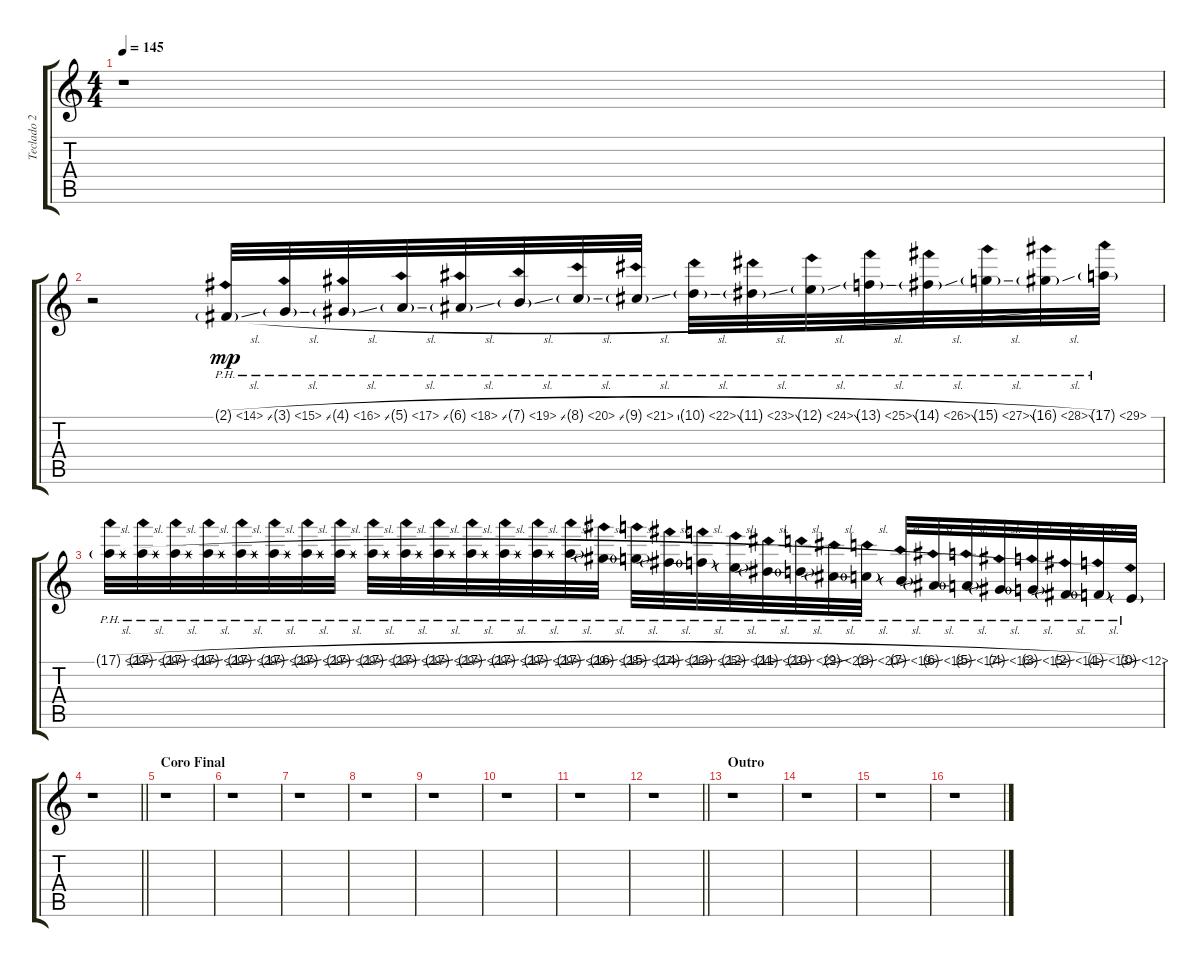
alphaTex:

\track ("Teclado 2" "Teclado 2") {instrument pad4choir}
\staff {score tabs}
\tuning (E4 B3 G3 D3 A2 E2) {hide}
\ts (4 4)
\tempo 145
\clef g2
\ks c
r.1{dy mp} |
r.2 2.1{ph 12 sl g}.32 3.1{ph 12 sl g}.32 4.1{ph 12 sl g}.32 5.1{ph 12 sl g}.32 6.1{ph 12 sl g}.32 7.1{ph 12 sl g}.32 8.1{ph 12 sl g}.32 9.1{ph 12 sl g}.32 10.1{ph 12 sl g}.32 11.1{ph 12 sl g}.32 12.1{ph 12 sl g}.32 13.1{ph 12 sl g}.32 14.1{ph 12 sl g}.32 15.1{ph 12 sl g}.32 16.1{ph 12 sl g}.32 17.1{ph 12 g}.32 |
17.1{ph 12 sl g}.32 17.1{ph 12 sl g}.32 17.1{ph 12 sl g}.32 17.1{ph 12 sl g}.32 17.1{ph 12 sl g}.32 17.1{ph 12 sl g}.32 17.1{ph 12 sl g}.32 17.1{ph 12 sl g}.32 17.1{ph 12 sl g}.32 17.1{ph 12 sl g}.32 17.1{ph 12 sl g}.32 17.1{ph 12 sl g}.32 17.1{ph 12 sl g}.32 17.1{ph 12 sl g}.32 17.1{ph 12 sl g}.32 16.1{ph 12 sl g}.32 15.1{ph 12 sl g}.32 14.1{ph 12 sl g}.32 13.1{ph 12 sl g}.32 12.1{ph 12 sl g}.32 11.1{ph 12 sl g}.32 10.1{ph 12 sl g}.32 9.1{ph 12 sl g}.32 8.1{ph 12 sl g}.32 7.1{ph 12 sl g}.32 6.1{ph 12 sl g}.32 5.1{ph 12 sl g}.32 4.1{ph 12 sl g}.32 3.1{ph 12 sl g}.32 2.1{ph 12 sl g}.32 1.1{ph 12 sl g}.32 0.1{ph 12 g}.32 |
\barLineRight lightlight
r.1 |
\section ("" "Coro Final")
r.1 |
r.1 |
r.1 |
r.1 |
r.1 |
r.1 |
r.1 |
\barLineRight lightlight
r.1 |
\section ("" "Outro")
r.1 |
r.1 |
r.1 |
r.1
